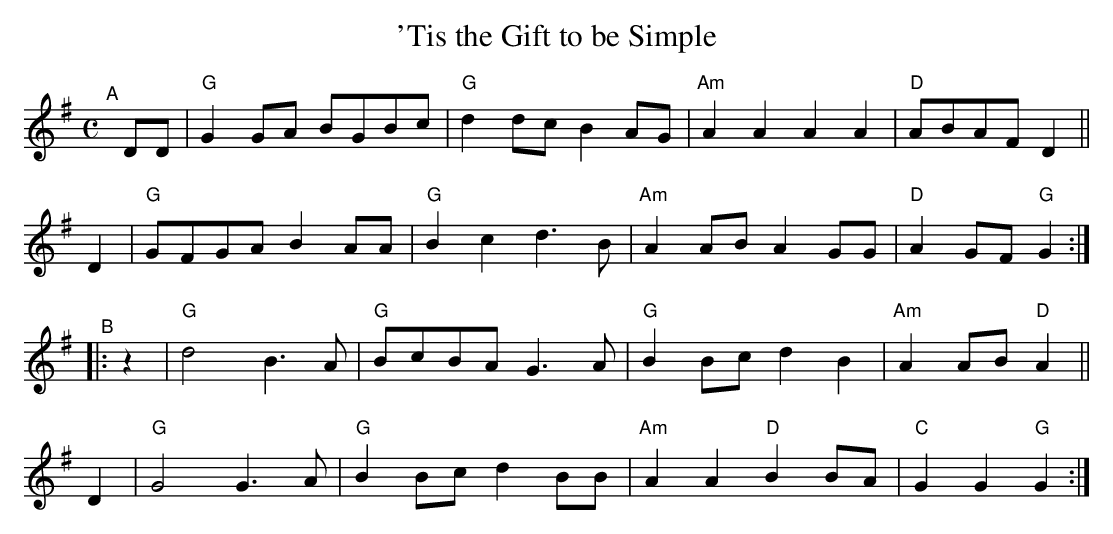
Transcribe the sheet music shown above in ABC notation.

X:1
T: 'Tis the Gift to be Simple
M: C
L: 1/8
K: G
"^A"[|]\
DD | "G"G2GA BGBc | "G"d2dc B2AG | "Am"A2A2 A2A2 | "D"ABAF D2 ||
D2 | "G"GFGA B2AA | "G"B2c2 d3 B | "Am"A2AB A2GG | "D"A2GF "G"G2 :|
"^B"|:\
z2 | "G"d4 B3A | "G"BcBA G3 A |  "G"B2Bc d2B2 | "Am"A2AB "D"A2 ||
D2 | "G"G4 G3A | "G"B2Bc d2BB | "Am"A2A2 "D"B2BA | "C"G2G2 "G"G2 :|
